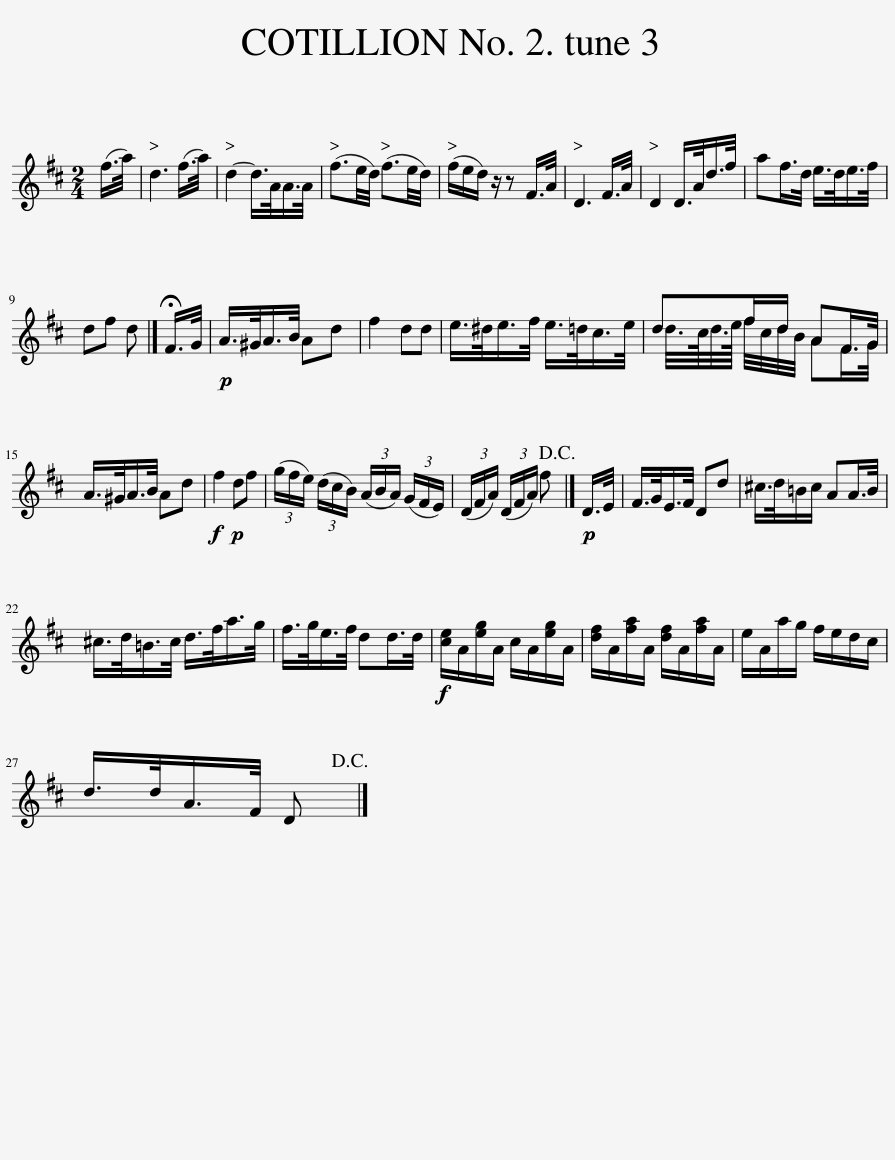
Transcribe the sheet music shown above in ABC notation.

X:1
%%score ( 1 2 )
L:1/8
M:2/4
I:linebreak $
K:D
V:1 treble
V:2 treble
V:1
 (f/>a/) | d3 (f/>a/) | d2- d/>A/A/>A/ | (f3/2e/4d/4) (f3/2e/4d/4) | (f/e/d/) z/ z F/>A/ | %5
 D3 F/>A/ | D2 D/>A/d/>f/ | af/>d/ e/>d/e/>f/ |$ df d |] !fermata!F/>G/ | %10
!p! A/>^G/A/>B/ Ad | f2 dd | e/>^d/e/>f/ e/>=d/c/>e/ | df/d/ AF/>G/ |$ A/>^G/A/>B/ Ad | %15
!f! f2!p! df | (3(g/f/e/) (3(d/c/B/) (3(A/B/A/) (3(G/F/E/) | (3(D/F/A/) (3(D/F/A/) f!D.C.! |]!p! D/>E/ | F/>G/E/>F/ Dd | %20
 ^c/>d/=B/c/ AA/>B/ |$ ^c/>d/=B/>c/ d/>f/a/>g/ | f/>g/e/>f/ dd/>d/ |!f! [ce]/A/[eg]/A/ c/A/[eg]/A/ | [df]/A/[fa]/A/ [df]/A/[fa]/A/ | %25
 e/A/a/g/ f/e/d/c/ |$ d/>d/A/>F/ D!D.C.! |] %27
V:2
 x | x4 | x4 | x4 | x4 | %5
 x4 | x4 | x4 |$ x3 |] x | %10
 x4 | x4 | x4 | d/4>c/4d/4>e/4 f/4c/4d/4B/4 AF/>G/ |$ x4 | %15
 x4 | x4 | x3 |] x | x4 | %20
 x4 |$ x4 | x4 | x4 | x4 | %25
 x4 |$ x3 |] %27
